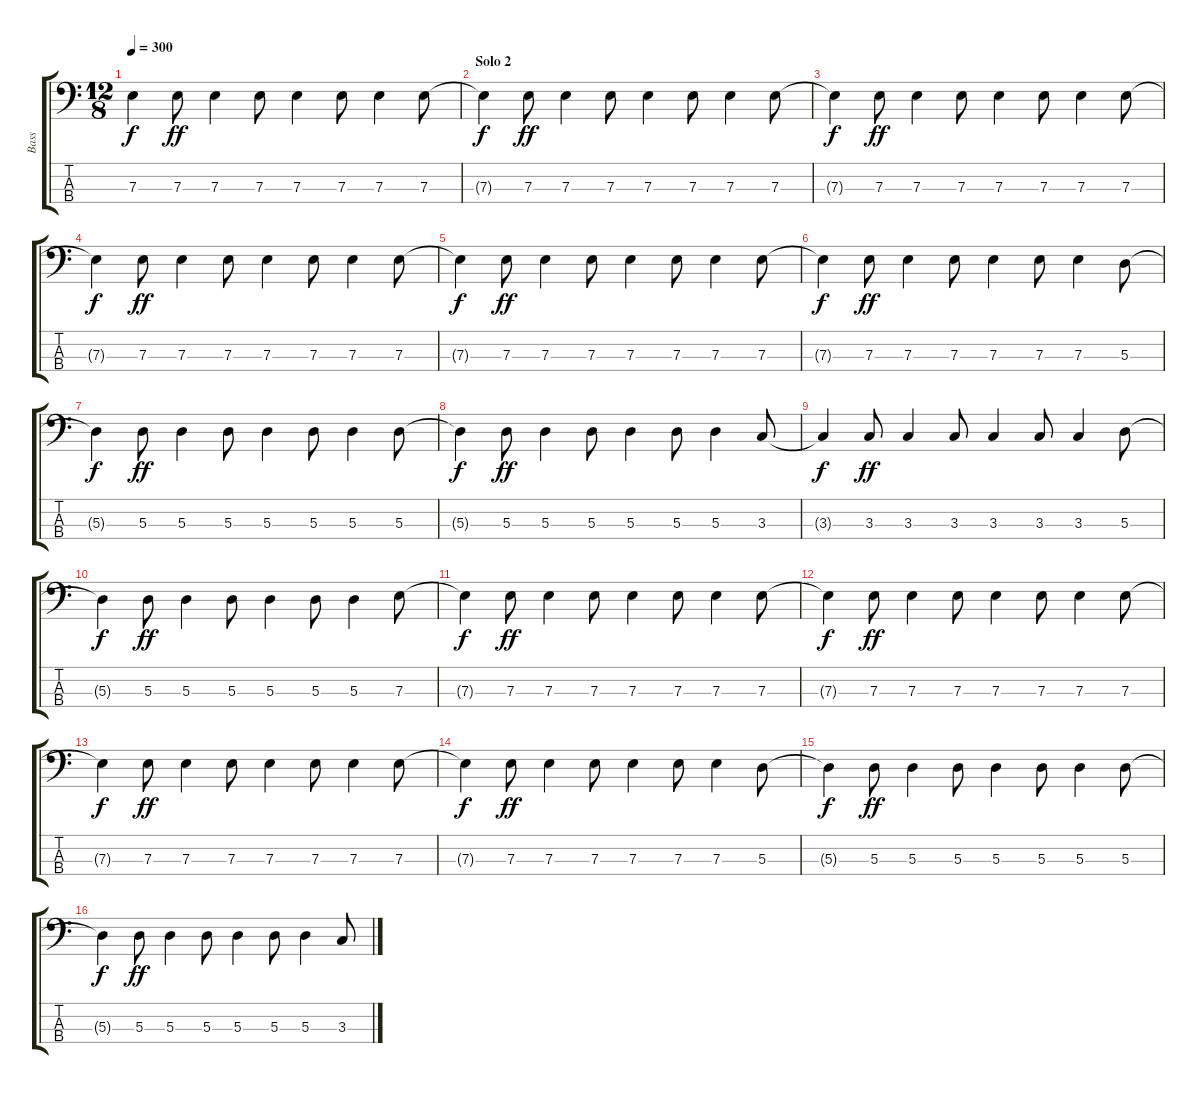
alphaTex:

\track ("Bass" "Bass") {instrument electricbasspick}
\staff {score tabs}
\tuning (G2 D2 A1 E1) {hide}
\ts (12 8)
\tempo 300
\clef f4
\ks c
7.3{t}.4{dy f} 7.3.8{dy ff} 7.3.4 7.3.8 7.3.4 7.3.8 7.3.4 7.3.8 |
\section ("" "Solo 2")
7.3{t}.4{dy f} 7.3.8{dy ff} 7.3.4 7.3.8 7.3.4 7.3.8 7.3.4 7.3.8 |
7.3{t}.4{dy f} 7.3.8{dy ff} 7.3.4 7.3.8 7.3.4 7.3.8 7.3.4 7.3.8 |
7.3{t}.4{dy f} 7.3.8{dy ff} 7.3.4 7.3.8 7.3.4 7.3.8 7.3.4 7.3.8 |
7.3{t}.4{dy f} 7.3.8{dy ff} 7.3.4 7.3.8 7.3.4 7.3.8 7.3.4 7.3.8 |
7.3{t}.4{dy f} 7.3.8{dy ff} 7.3.4 7.3.8 7.3.4 7.3.8 7.3.4 5.3.8 |
5.3{t}.4{dy f} 5.3.8{dy ff} 5.3.4 5.3.8 5.3.4 5.3.8 5.3.4 5.3.8 |
5.3{t}.4{dy f} 5.3.8{dy ff} 5.3.4 5.3.8 5.3.4 5.3.8 5.3.4 3.3.8 |
3.3{t}.4{dy f} 3.3.8{dy ff} 3.3.4 3.3.8 3.3.4 3.3.8 3.3.4 5.3.8 |
5.3{t}.4{dy f} 5.3.8{dy ff} 5.3.4 5.3.8 5.3.4 5.3.8 5.3.4 7.3.8 |
7.3{t}.4{dy f} 7.3.8{dy ff} 7.3.4 7.3.8 7.3.4 7.3.8 7.3.4 7.3.8 |
7.3{t}.4{dy f} 7.3.8{dy ff} 7.3.4 7.3.8 7.3.4 7.3.8 7.3.4 7.3.8 |
7.3{t}.4{dy f} 7.3.8{dy ff} 7.3.4 7.3.8 7.3.4 7.3.8 7.3.4 7.3.8 |
7.3{t}.4{dy f} 7.3.8{dy ff} 7.3.4 7.3.8 7.3.4 7.3.8 7.3.4 5.3.8 |
5.3{t}.4{dy f} 5.3.8{dy ff} 5.3.4 5.3.8 5.3.4 5.3.8 5.3.4 5.3.8 |
5.3{t}.4{dy f} 5.3.8{dy ff} 5.3.4 5.3.8 5.3.4 5.3.8 5.3.4 3.3.8
